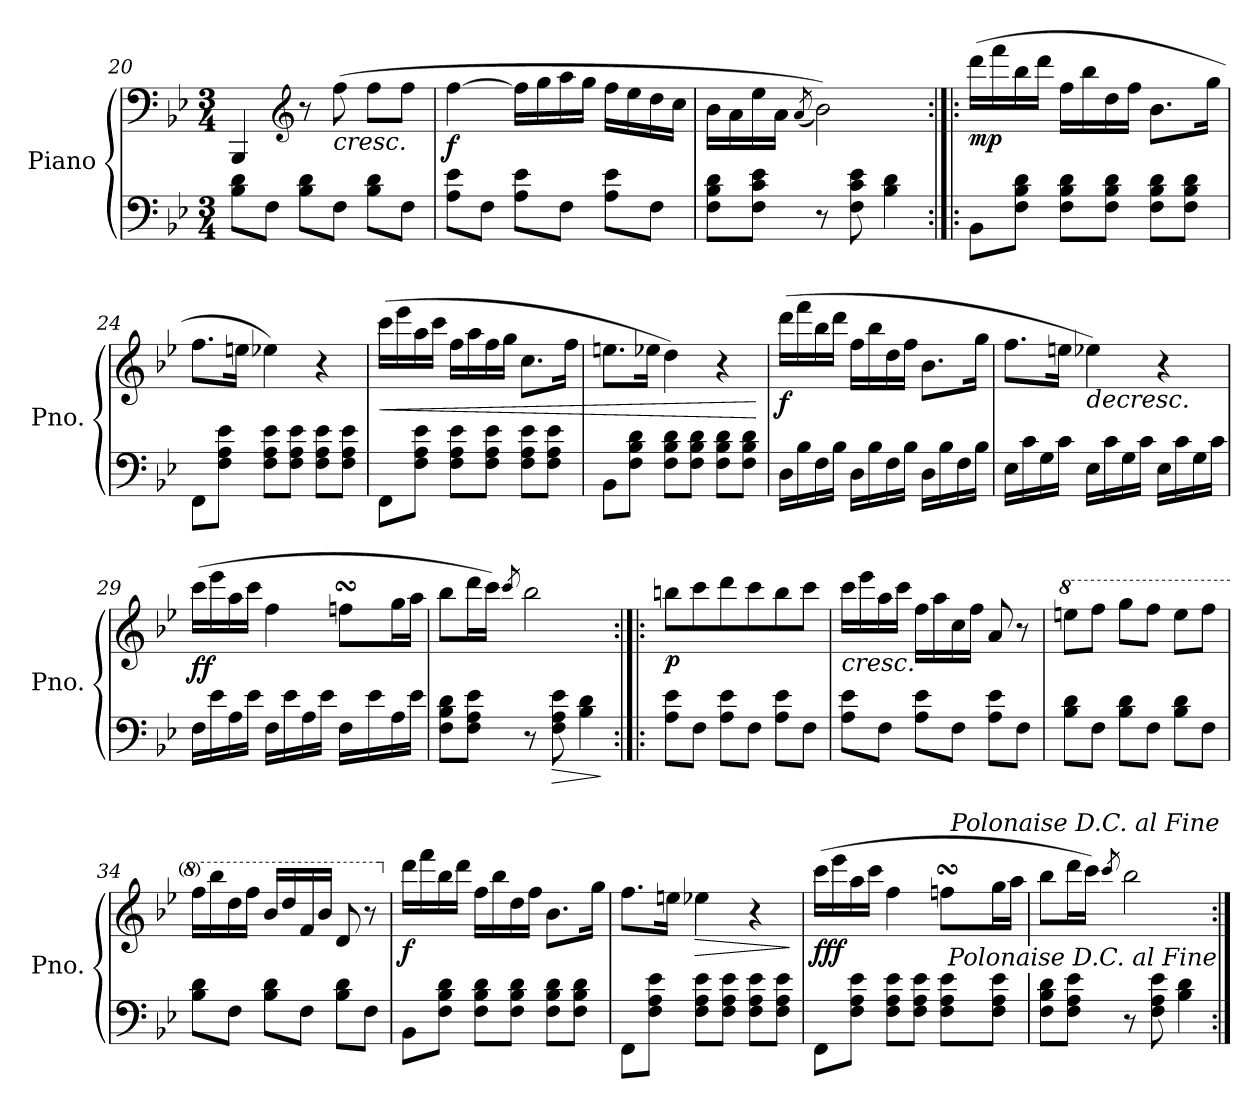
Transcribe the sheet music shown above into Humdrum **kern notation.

**kern	**kern	**dynam
*part1	*part1	*part1
*staff2	*staff1	*staff1/2
*I"Piano	*	*
*I'Pno.	*	*
!!LO:LB:g=z
*clefF4	*clefF4	*
*k[b-e-]	*k[b-e-]	*
*M3/4	*M3/4	*
=20	=20	=20
8B-\ 8d\L	4BBB-/	.
8F\J	.	.
*	*clefG2	*
8B-\ 8d\L	8r	.
!	!	!LO:HP:b
8F\J	(>8ff\	<
8B-\ 8d\L	8ff\L	.
8F\J	8ff\J	.
=21	=21	=21
!	!	!LO:DY:b
8A\ 8e-\L	[4ff\	f
8F\J	.	.
8A\ 8e-\L	16ff\LL]	.
.	16gg\	.
8F\J	16aa\	.
.	16gg\JJ	.
8A\ 8e-\L	16ff\LL	.
.	16ee-\	.
8F\J	16dd\	.
.	16cc\JJ	.
=22	=22	=22
8F\ 8B-\ 8d\L	16b-\LL	.
.	16a\	.
8F\ 8c\ 8e-\J	16ee-\	.
.	16a\JJ	.
.	(<8qa/	.
8r	2b-\))	.
8F\ 8c\ 8e-\	.	.
4B-\ 4d\	.	.
!!LO:LB:g=z
=23:|!|:	=23:|!|:	=23:|!|:
!	!	!LO:DY:b
8BB-\L	(>16ddd\LL	mp
.	16fff\	.
8F\ 8B-\ 8d\J	16bb-\	.
.	16ddd\JJ	.
8F\ 8B-\ 8d\L	16ff\LL	.
.	16bb-\	.
8F\ 8B-\ 8d\J	16dd\	.
.	16ff\JJ	.
8F\ 8B-\ 8d\L	8.b-\L	.
8F\ 8B-\ 8d\J	.	.
.	16gg\Jk	.
=24	=24	=24
8FF\L	8.ff\L	.
8F\ 8A\ 8e-\J	.	.
.	16een\Jk	.
8F\ 8A\ 8e-\L	4ee-X\)	.
8F\ 8A\ 8e-\J	.	.
8F\ 8A\ 8e-\L	4r	.
8F\ 8A\ 8e-\J	.	.
=25	=25	=25
!	!	!LO:HP:b
8FF\L	(>16ccc\LL	<
.	16eee-\	.
8F\ 8A\ 8e-\J	16aa\	.
.	16ccc\JJ	.
8F\ 8A\ 8e-\L	16ff\LL	.
.	16aa\	.
8F\ 8A\ 8e-\J	16ff\	.
.	16gg\JJ	.
8F\ 8A\ 8e-\L	8.cc\L	.
8F\ 8A\ 8e-\J	.	.
.	16ff\Jk	.
!!LO:PB:g=z
=26	=26	=26
8BB-\L	8.een\L	.
8F\ 8B-\ 8d\J	.	.
.	16ee-X\Jk	.
8F\ 8B-\ 8d\L	4dd\)	.
8F\ 8B-\ 8d\J	.	.
8F\ 8B-\ 8d\L	4r	.
8F\ 8B-\ 8d\J	.	.
.	.	[
=27	=27	=27
!	!	!LO:DY:b
16D\LL	(>16ddd\LL	f
16B-\	16fff\	.
16F\	16bb-\	.
16B-\JJ	16ddd\JJ	.
16D\LL	16ff\LL	.
16B-\	16bb-\	.
16F\	16dd\	.
16B-\JJ	16ff\JJ	.
16D\LL	8.b-\L	.
16B-\	.	.
16F\	.	.
16B-\JJ	16gg\Jk	.
=28	=28	=28
16E-\LL	8.ff\L	.
16c\	.	.
16G\	.	.
16c\JJ	16een\Jk	.
!	!	!LO:HP:b
16E-\LL	4ee-X\)	>
16c\	.	.
16G\	.	.
16c\JJ	.	.
16E-\LL	4r	.
16c\	.	.
16G\	.	.
16c\JJ	.	.
.	.	[
!!LO:LB:g=z
=29	=29	=29
*	*^	*
!	!	!	!LO:DY:b
!	!	!	!LO:DY:n=1:b
16F\LL	(>16ccc\LL	4ryy	f f
16e-\	16eee-\	.	.
16A\	16aa\	.	.
16e-\JJ	16ccc\JJ	.	.
16F\LL	4ff\	4ryy	.
16e-\	.	.	.
16A\	.	.	.
16e-\JJ	.	.	.
16F\LL	8ffnsSSS\L	128een\yy	.
.	.	128ryy	.
.	.	64ryy	.
.	.	32ryy	.
16e-\	.	32ryy	.
.	.	32ryy	.
16A\	16gg\L	8ryy	.
16e-\JJ	16aa\JJ	.	.
*	*v	*v	*
=30	=30	=30
8F\ 8B-\ 8d\L	8bb-\L	.
8F\ 8A\ 8e-\J	16ddd\L	.
.	16ccc\JJ)	.
.	8qccc/	.
8r	2bb-\	.
!	!	!LO:HP:b=2
8F\ 8A\ 8e-\	.	>
4B-\ 4d\	.	.
.	.	]
=31:|!|:	=31:|!|:	=31:|!|:
!	!	!LO:DY:b
8A\ 8e-\L	8bbn\L	p
8F\J	8ccc\	.
8A\ 8e-\L	8ddd\	.
8F\J	8ccc\	.
8A\ 8e-\L	8bb\	.
8F\J	8ccc\J	.
!!LO:LB:g=z
=32	=32	=32
!	!LO:TX:b:i:t=cresc.	!
8A\ 8e-\L	16ccc\LL	.
.	16eee-\	.
8F\J	16aa\	.
.	16ccc\JJ	.
8A\ 8e-\L	16ff\LL	.
.	16aa\	.
8F\J	16cc\	.
.	16ff\JJ	.
8A\ 8e-\L	8a/	.
8F\J	8r	.
=33	=33	=33
*	*8va	*
8B-\ 8d\L	8eeen\L	.
8F\J	8fff\J	.
8B-\ 8d\L	8ggg\L	.
8F\J	8fff\J	.
8B-\ 8d\L	8eee\L	.
8F\J	8fff\J	.
=34	=34	=34
8B-\ 8d\L	16fff\LL	.
.	16bbb-\	.
8F\J	16ddd\	.
.	16fff\JJ	.
8B-\ 8d\L	16bb-/LL	.
.	16ddd/	.
8F\J	16ff/	.
.	16bb-/JJ	.
8B-\ 8d\L	8dd/	.
8F\J	8r	.
=35	=35	=35
*	*X8va	*
!	!	!LO:DY:b
8BB-\L	16ddd\LL	f
.	16fff\	.
8F\ 8B-\ 8d\J	16bb-\	.
.	16ddd\JJ	.
8F\ 8B-\ 8d\L	16ff\LL	.
.	16bb-\	.
8F\ 8B-\ 8d\J	16dd\	.
.	16ff\JJ	.
8F\ 8B-\ 8d\L	8.b-\L	.
8F\ 8B-\ 8d\J	.	.
.	16gg\Jk	.
!!LO:LB:g=z
=36	=36	=36
8FF\L	8.ff\L	.
8F\ 8A\ 8e-\J	.	.
.	16een\Jk	.
!	!	!LO:HP:b
8F\ 8A\ 8e-\L	4ee-X\	>
8F\ 8A\ 8e-\J	.	.
8F\ 8A\ 8e-\L	4r	.
8F\ 8A\ 8e-\J	.	.
.	.	]
=37	=37	=37
*	*^	*
!	!	!	!LO:DY:b
!	!	!	!LO:DY:n=1:b
!	!	!	!LO:DY:n=2:b
8FF\L	(>16ccc\LL	4ryy	f f f
.	16eee-\	.	.
8F\ 8A\ 8e-\J	16aa\	.	.
.	16ccc\JJ	.	.
8F\ 8A\ 8e-\L	4ff\	4ryy	.
8F\ 8A\ 8e-\J	.	.	.
8F\ 8A\ 8e-\L	8ffnsSSS\L	128een\yy	.
.	.	128ryy	.
.	.	64ryy	.
.	.	32ryy	.
.	.	32ryy	.
.	.	32ryy	.
8F\ 8A\ 8e-\J	16gg\L	8ryy	.
.	16aa\JJ	.	.
*	*v	*v	*
=38	=38	=38
8F\ 8B-\ 8d\L	8bb-\L	.
8F\ 8A\ 8e-\J	16ddd\L	.
.	16ccc\JJ)	.
.	8qccc/	.
8r	2bb-\	.
8F\ 8A\ 8e-\	.	.
4B-\ 4d\	.	.
.	.	]
!	!LO:TX:a:t=<i>Polonaise D.C. al Fine</i>	!
!LO:TX:a:t=<i>Polonaise D.C. al Fine</i>	!	!
=:|!	=:|!	=:|!
*-	*-	*-
